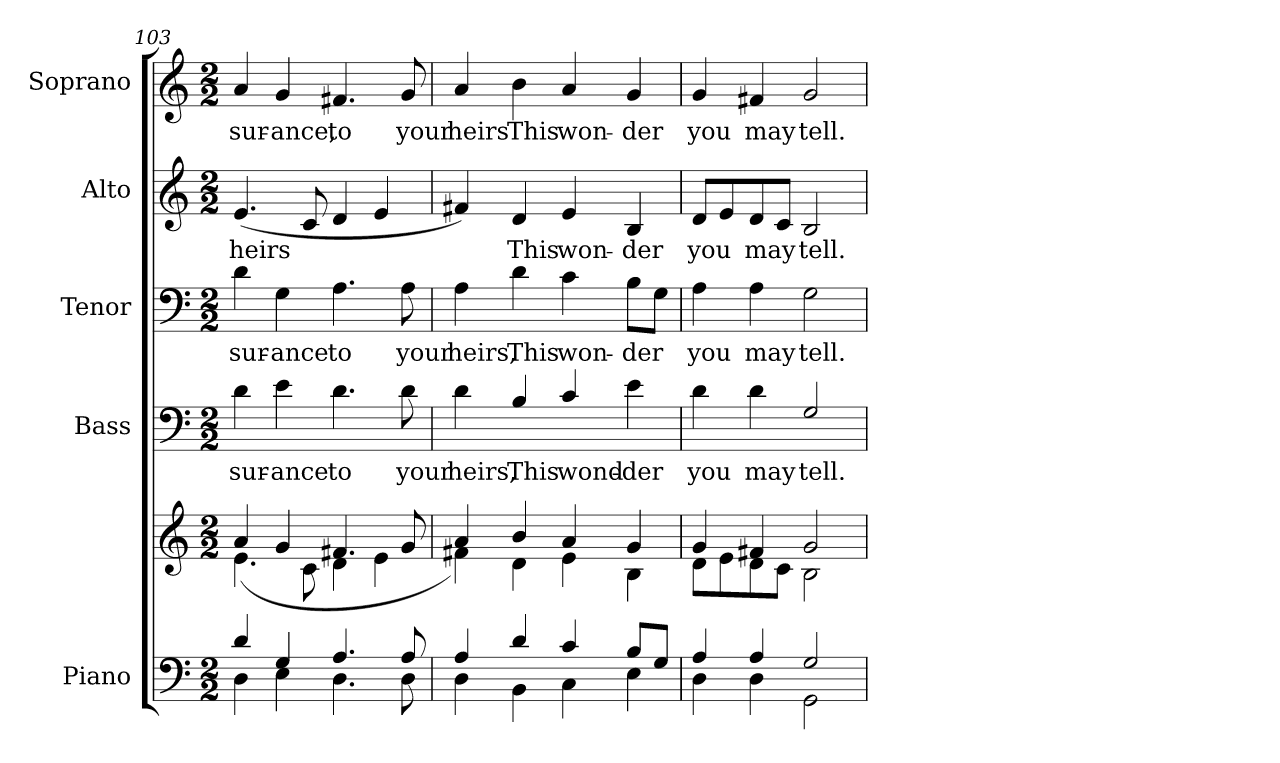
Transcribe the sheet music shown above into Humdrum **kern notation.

**kern	**kern	**kern	**text	**kern	**text	**kern	**text	**kern	**text
*part5	*part5	*part4	*part4	*part3	*part3	*part2	*part2	*part1	*part1
*staff6	*staff5	*staff4	*staff4	*staff3	*staff3	*staff2	*staff2	*staff1	*staff1
*I"Piano	*	*I"Bass	*	*I"Tenor	*	*I"Alto	*	*I"Soprano	*
*I'Pno.	*	*	*	*	*	*	*	*	*
!!LO:PB:g=z
*clefF4	*clefG2	*clefF4	*	*clefF4	*	*clefG2	*	*clefG2	*
*	*	*ITrd7c12	*	*	*	*	*	*	*
*k[]	*k[]	*k[]	*	*k[]	*	*k[]	*	*k[]	*
*C:	*C:	*C:	*	*C:	*	*C:	*	*C:	*
*M2/2	*M2/2	*M2/2	*	*M2/2	*	*M2/2	*	*M2/2	*
=103	=103	=103	=103	=103	=103	=103	=103	=103	=103
*^	*^	*	*	*	*	*	*	*	*
!	!	!	!	!	!LO:LY:b:color=#000000	!	!	!	!	!	!
!	!	!	!	!	!	!	!LO:LY:b:color=#000000	!	!	!	!
!	!	!	!	!	!	!	!	!	!LO:LY:b:color=#000000	!	!
!	!	!	!	!	!	!	!	!	!	!	!LO:LY:b:color=#000000
4di/	4Di\	4ai/	(4.ei\	4Di\	-sur-	4di\	-sur-	(4.ei/	heirs	4ai/	-sur-
!	!	!	!	!	!LO:LY:b:color=#000000	!	!	!	!	!	!
!	!	!	!	!	!	!	!LO:LY:b:color=#000000	!	!	!	!
!	!	!	!	!	!	!	!	!	!	!	!LO:LY:b:color=#000000
4Gi/	4Ei\	4gi/	.	4Ei\	-ance	4Gi\	-ance	.	.	4gi/	-ance,
.	.	.	8ci\	.	.	.	.	8ci/	.	.	.
!	!	!	!	!	!LO:LY:b:color=#000000	!	!	!	!	!	!
!	!	!	!	!	!	!	!LO:LY:b:color=#000000	!	!	!	!
!	!	!	!	!	!	!	!	!	!	!	!LO:LY:b:color=#000000
4.Ai/	4.Di\	4.f#Xi/	4di\	4.Di\	to	4.Ai\	to	4di/	.	4.f#Xi/	to
.	.	.	4ei\	.	.	.	.	4ei/	.	.	.
!	!	!	!	!	!LO:LY:b:color=#000000	!	!	!	!	!	!
!	!	!	!	!	!	!	!LO:LY:b:color=#000000	!	!	!	!
!	!	!	!	!	!	!	!	!	!	!	!LO:LY:b:color=#000000
8Ai/	8Di\	8gi/	.	8Di\	your	8Ai\	your	.	.	8gi/	your
=104	=104	=104	=104	=104	=104	=104	=104	=104	=104	=104	=104
!	!	!	!	!	!LO:LY:b:color=#000000	!	!	!	!	!	!
!	!	!	!	!	!	!	!LO:LY:b:color=#000000	!	!	!	!
!	!	!	!	!	!	!	!	!	!	!	!LO:LY:b:color=#000000
4Ai/	4Di\	4ai/	4f#Xi\)	4Di\	heirs,	4Ai\	heirs,	4f#Xi/)	.	4ai/	heirs
!	!	!	!	!	!LO:LY:b:color=#000000	!	!	!	!	!	!
!	!	!	!	!	!	!	!LO:LY:b:color=#000000	!	!	!	!
!	!	!	!	!	!	!	!	!	!LO:LY:b:color=#000000	!	!
!	!	!	!	!	!	!	!	!	!	!	!LO:LY:b:color=#000000
4di/	4BBi\	4bi/	4di\	4BBi/	This	4di\	This	4di/	This	4bi\	This
!	!	!	!	!	!LO:LY:b:color=#000000	!	!	!	!	!	!
!	!	!	!	!	!	!	!LO:LY:b:color=#000000	!	!	!	!
!	!	!	!	!	!	!	!	!	!LO:LY:b:color=#000000	!	!
!	!	!	!	!	!	!	!	!	!	!	!LO:LY:b:color=#000000
4ci/	4Ci\	4ai/	4ei\	4Ci/	wond-	4ci\	won-	4ei/	won-	4ai/	won-
!	!	!	!	!	!LO:LY:b:color=#000000	!	!	!	!	!	!
!	!	!	!	!	!	!	!LO:LY:b:color=#000000	!	!	!	!
!	!	!	!	!	!	!	!	!	!LO:LY:b:color=#000000	!	!
!	!	!	!	!	!	!	!	!	!	!	!LO:LY:b:color=#000000
8Bi/L	4Ei\	4gi/	4Bi\	4Ei\	-der	8Bi\L	-der	4Bi/	-der	4gi/	-der
8Gi/J	.	.	.	.	.	8Gi\J	.	.	.	.	.
=105	=105	=105	=105	=105	=105	=105	=105	=105	=105	=105	=105
!	!	!	!	!	!LO:LY:b:color=#000000	!	!	!	!	!	!
!	!	!	!	!	!	!	!LO:LY:b:color=#000000	!	!	!	!
!	!	!	!	!	!	!	!	!	!LO:LY:b:color=#000000	!	!
!	!	!	!	!	!	!	!	!	!	!	!LO:LY:b:color=#000000
4Ai/	4Di\	4gi/	8di\L	4Di\	you	4Ai\	you	8di/L	you	4gi/	you
.	.	.	8ei\	.	.	.	.	8ei/	.	.	.
!	!	!	!	!	!LO:LY:b:color=#000000	!	!	!	!	!	!
!	!	!	!	!	!	!	!LO:LY:b:color=#000000	!	!	!	!
!	!	!	!	!	!	!	!	!	!LO:LY:b:color=#000000	!	!
!	!	!	!	!	!	!	!	!	!	!	!LO:LY:b:color=#000000
4Ai/	4Di\	4f#Xi/	8di\	4Di\	may	4Ai\	may	8di/	may	4f#Xi/	may
.	.	.	8ci\J	.	.	.	.	8ci/J	.	.	.
!	!	!	!	!	!LO:LY:b:color=#000000	!	!	!	!	!	!
!	!	!	!	!	!	!	!LO:LY:b:color=#000000	!	!	!	!
!	!	!	!	!	!	!	!	!	!LO:LY:b:color=#000000	!	!
!	!	!	!	!	!	!	!	!	!	!	!LO:LY:b:color=#000000
2Gi/	2GGi\	2gi/	2Bi\	2GGi/	tell.	2Gi\	tell.	2Bi/	tell.	2gi/	tell.
*v	*v	*	*	*	*	*	*	*	*	*	*
*	*v	*v	*	*	*	*	*	*	*	*
=	=	=	=	=	=	=	=	=	=
*-	*-	*-	*-	*-	*-	*-	*-	*-	*-
